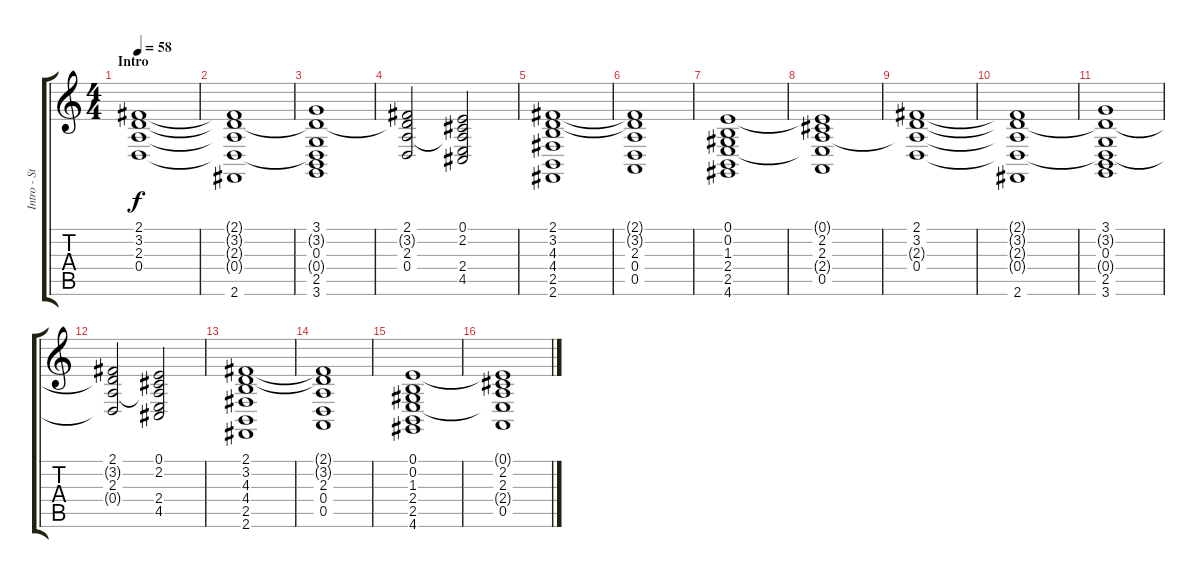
\track ("Intro - Strings" "Intro - St") {instrument synthstrings1}
\staff {score tabs}
\tuning (E4 B3 G3 D3 A2 E2) {hide}
\ts (4 4)
\section ("" "Intro")
\tempo 58
\clef g2
\ks c
(2.1 3.2 2.3 0.4).1{dy f instrument synthstrings1} |
(2.1{t} 3.2{t} 2.3{t} 0.4{t} 2.6).1 |
(3.1 3.2{t} 0.3 0.4{t} 2.5 3.6).1 |
(2.1 3.2{t} 2.3 0.4).2 (0.1 2.2 2.3{t} 2.4 4.5).2 |
(2.1 3.2 4.3 4.4 2.5 2.6).1 |
(2.1{t} 3.2{t} 2.3 0.4 0.5).1 |
(0.1 0.2 1.3 2.4 2.5 4.6).1 |
(0.1{t} 2.2 2.3 2.4{t} 0.5).1 |
(2.1 3.2 2.3{t} 0.4).1 |
(2.1{t} 3.2{t} 2.3{t} 0.4{t} 2.6).1 |
(3.1 3.2{t} 0.3 0.4{t} 2.5 3.6).1 |
(2.1 3.2{t} 2.3 0.4{t}).2 (0.1 2.2 2.3{t} 2.4 4.5).2 |
(2.1 3.2 4.3 4.4 2.5 2.6).1 |
(2.1{t} 3.2{t} 2.3 0.4 0.5).1 |
(0.1 0.2 1.3 2.4 2.5 4.6).1 |
(0.1{t} 2.2 2.3 2.4{t} 0.5).1
